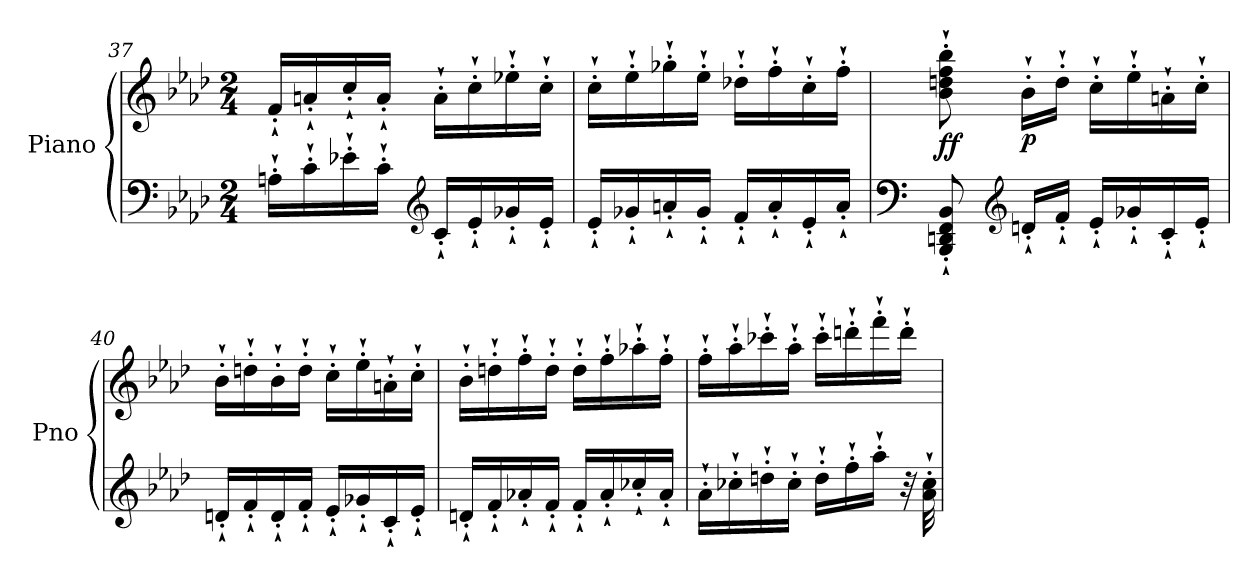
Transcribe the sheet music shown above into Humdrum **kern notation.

**kern	**kern	**dynam
*part1	*part1	*part1
*staff2	*staff1	*staff1/2
*I"Piano	*	*
*I'Pno	*	*
*clefF4	*clefG2	*
*k[b-e-a-d-]	*k[b-e-a-d-]	*
*M2/4	*M2/4	*
=37	=37	=37
16An'`\LL	16f'`/LL	.
16c'`\	16an'`/	.
16e-X'`\	16cc'`/	.
16c'`\JJ	16a'`/JJ	.
*clefG2	*	*
16c'`/LL	16a'`\LL	.
16e-'`/	16cc'`\	.
16g-X'`/	16ee-X'`\	.
16e-'`/JJ	16cc'`\JJ	.
=38	=38	=38
16e-'`/LL	16cc'`\LL	.
16g-X'`/	16ee-'`\	.
16an'`/	16gg-X'`\	.
16g-'`/JJ	16ee-'`\JJ	.
16f'`/LL	16dd-X'`\LL	.
16a'`/	16ff'`\	.
16e-'`/	16cc'`\	.
16a'`/JJ	16ff'`\JJ	.
=39	=39	=39
*clefF4	*	*
!	!	!LO:DY:b
8BBB-/'` 8DDn/'` 8FF/'` 8BB-/'`	8b-\'` 8ddn\'` 8ff\'` 8bb-\'`	ff
*clefG2	*	*
!	!	!LO:DY:b
16dn'`/LL	16b-'`\LL	p
16f'`/JJ	16dd'`\JJ	.
16e-'`/LL	16cc'`\LL	.
16g-X'`/	16ee-'`\	.
16c'`/	16an'`\	.
16e-'`/JJ	16cc'`\JJ	.
!!LO:LB:g=z
=40	=40	=40
16dn'`/LL	16b-'`\LL	.
16f'`/	16ddn'`\	.
16d'`/	16b-'`\	.
16f'`/JJ	16dd'`\JJ	.
16e-'`/LL	16cc'`\LL	.
16g-X'`/	16ee-'`\	.
16c'`/	16an'`\	.
16e-'`/JJ	16cc'`\JJ	.
!!LO:LB:g=z
=41	=41	=41
!	!	!LO:DY:b
16dn'`/LL	16b-'`\LL	other-dynamics
16f'`/	16ddn'`\	.
16a-X'`/	16ff'`\	.
16f'`/JJ	16dd'`\JJ	.
16f'`/LL	16dd'`\LL	.
16a-'`/	16ff'`\	.
16cc-X'`/	16aa-X'`\	.
16a-'`/JJ	16ff'`\JJ	.
=42	=42	=42
16a-'`\LL	16ff'`\LL	.
16cc-X'`\	16aa-'`\	.
16ddn'`\	16ccc-X'`\	.
16cc-'`\JJ	16aa-'`\JJ	.
16dd'`\LL	16ccc-'`\LL	.
16ff'`\	16dddn'`\	.
16aa-'`\JJ	16fff'`\	.
32r	16ddd'`\JJ	.
32a-\'` 32cc-\'`	.	.
=	=	=
*-	*-	*-
